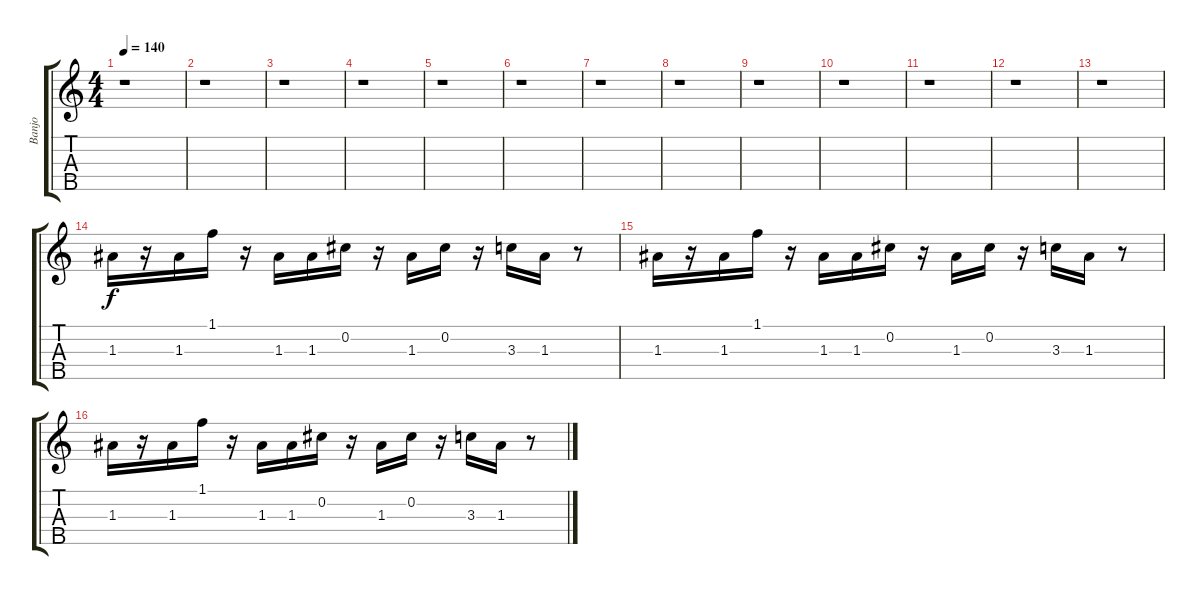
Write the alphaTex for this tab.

\track ("Banjo" "Banjo") {instrument electricguitarjazz}
\staff {score tabs}
\tuning (E4 Db4 A3 E3 A4) {hide}
\ts (4 4)
\tempo 140
\clef g2
\ks c
r.1{dy f} |
r.1 |
r.1 |
r.1 |
r.1 |
r.1 |
r.1 |
r.1 |
r.1 |
r.1 |
r.1 |
r.1 |
r.1 |
1.3.16 r.16 1.3.16 1.1.16 r.16 1.3.16 1.3.16 0.2.16 r.16 1.3.16 0.2.16 r.16 3.3.16 1.3.16 r.8 |
1.3.16 r.16 1.3.16 1.1.16 r.16 1.3.16 1.3.16 0.2.16 r.16 1.3.16 0.2.16 r.16 3.3.16 1.3.16 r.8 |
1.3.16 r.16 1.3.16 1.1.16 r.16 1.3.16 1.3.16 0.2.16 r.16 1.3.16 0.2.16 r.16 3.3.16 1.3.16 r.8
